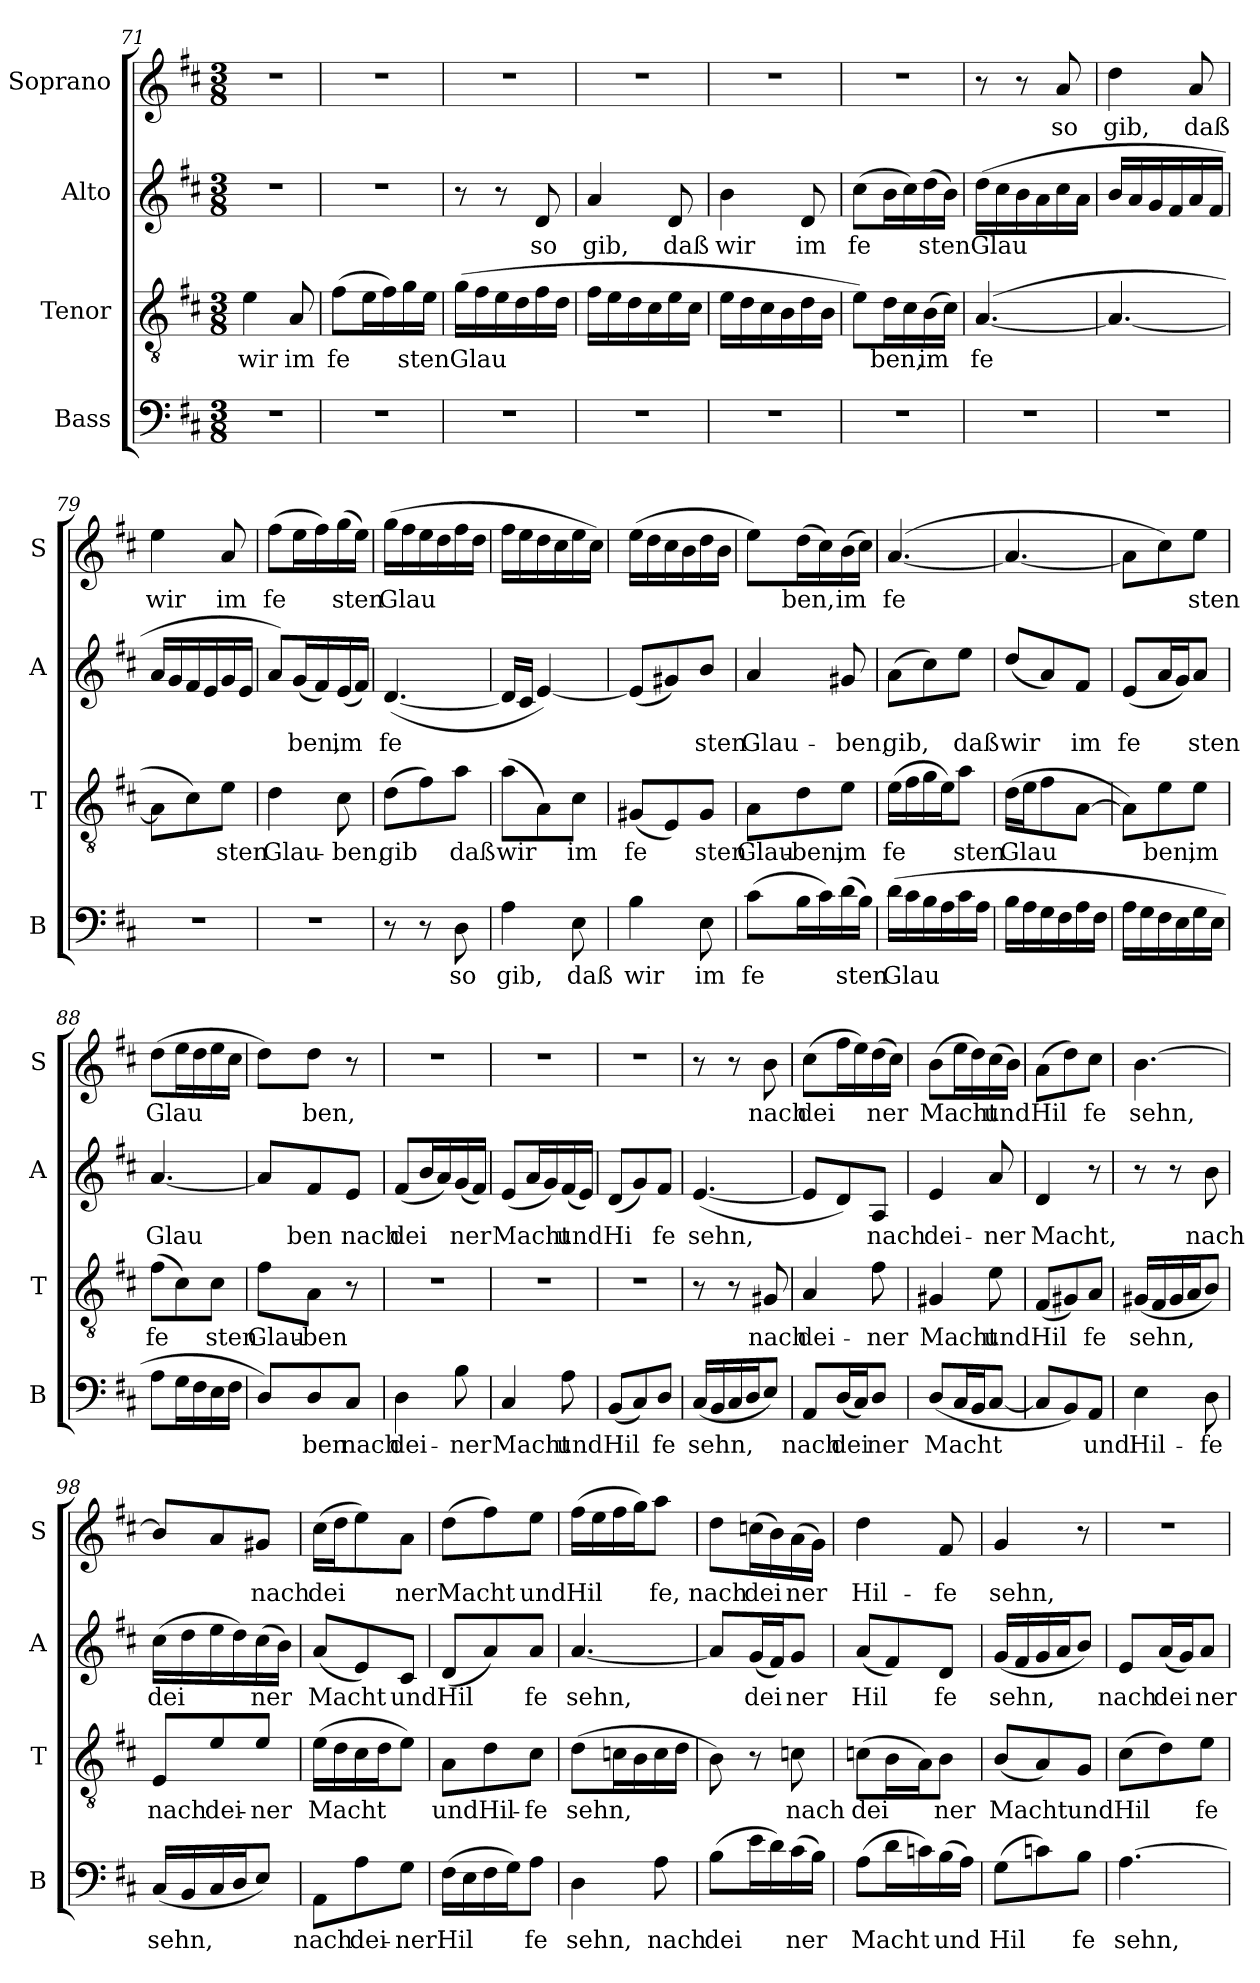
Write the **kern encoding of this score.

**kern	**text	**kern	**text	**kern	**text	**kern	**text
*part4	*part4	*part3	*part3	*part2	*part2	*part1	*part1
*staff4	*staff4	*staff3	*staff3	*staff2	*staff2	*staff1	*staff1
*I"Bass	*	*I"Tenor	*	*I"Alto	*	*I"Soprano	*
*I'B	*	*I'T	*	*I'A	*	*I'S	*
!!LO:PB:g=z
*clefF4	*	*clefGv2	*	*clefG2	*	*clefG2	*
*k[f#c#]	*	*k[f#c#]	*	*k[f#c#]	*	*k[f#c#]	*
*M3/8	*	*M3/8	*	*M3/8	*	*M3/8	*
=71	=71	=71	=71	=71	=71	=71	=71
!	!	!	!LO:LY:b	!	!	!	!
4.r	.	4e\	wir	4.r	.	4.r	.
!	!	!	!LO:LY:b	!	!	!	!
.	.	8A/	im	.	.	.	.
=72	=72	=72	=72	=72	=72	=72	=72
!	!	!	!LO:LY:b	!	!	!	!
4.r	.	(8f#\L	fe	4.r	.	4.r	.
.	.	16e\L	.	.	.	.	.
.	.	16f#\)	.	.	.	.	.
!	!	!	!LO:LY:b	!	!	!	!
.	.	16g\	sten	.	.	.	.
.	.	16e\JJ	.	.	.	.	.
=73	=73	=73	=73	=73	=73	=73	=73
!	!	!	!LO:LY:b	!	!	!	!
4.r	.	(16g\LL	Glau	8r	.	4.r	.
.	.	16f#\	.	.	.	.	.
.	.	16e\	.	8r	.	.	.
.	.	16d\	.	.	.	.	.
!	!	!	!	!	!LO:LY:b	!	!
.	.	16f#\	.	8d/	so	.	.
.	.	16d\JJ	.	.	.	.	.
=74	=74	=74	=74	=74	=74	=74	=74
!	!	!	!	!	!LO:LY:b	!	!
4.r	.	16f#\LL	.	4a/	gib,	4.r	.
.	.	16e\	.	.	.	.	.
.	.	16d\	.	.	.	.	.
.	.	16c#\	.	.	.	.	.
!	!	!	!	!	!LO:LY:b	!	!
.	.	16e\	.	8d/	daß	.	.
.	.	16c#\JJ	.	.	.	.	.
=75	=75	=75	=75	=75	=75	=75	=75
!	!	!	!	!	!LO:LY:b	!	!
4.r	.	16e\LL	.	4b\	wir	4.r	.
.	.	16d\	.	.	.	.	.
.	.	16c#\	.	.	.	.	.
.	.	16B\	.	.	.	.	.
!	!	!	!	!	!LO:LY:b	!	!
.	.	16d\	.	8d/	im	.	.
.	.	16B\JJ	.	.	.	.	.
!!LO:LB:g=z
=76	=76	=76	=76	=76	=76	=76	=76
!	!	!	!	!	!LO:LY:b	!	!
4.r	.	8e\L)	.	(8cc#\L	fe	4.r	.
!	!	!	!LO:LY:b	!	!	!	!
.	.	16d\L	ben,	16b\L	.	.	.
.	.	16c#\	.	16cc#\)	.	.	.
!	!	!	!LO:LY:b	!	!LO:LY:b	!	!
.	.	(16B\	im	(16dd\	sten	.	.
.	.	16c#\JJ)	.	16b\JJ)	.	.	.
!!LO:LB:g=z
=77	=77	=77	=77	=77	=77	=77	=77
!	!	!	!LO:LY:b	!	!LO:LY:b	!	!
4.r	.	([4.A/	fe	(16dd\LL	Glau	8r	.
.	.	.	.	16cc#\	.	.	.
.	.	.	.	16b\	.	8r	.
.	.	.	.	16a\	.	.	.
!	!	!	!	!	!	!	!LO:LY:b
.	.	.	.	16cc#\	.	8a/	so
.	.	.	.	16a\JJ	.	.	.
=78	=78	=78	=78	=78	=78	=78	=78
!	!	!	!	!	!	!	!LO:LY:b
4.r	.	4.A/_	.	16b/LL	.	4dd\	gib,
.	.	.	.	16a/	.	.	.
.	.	.	.	16g/	.	.	.
.	.	.	.	16f#/	.	.	.
!	!	!	!	!	!	!	!LO:LY:b
.	.	.	.	16a/	.	8a/	daß
.	.	.	.	16f#/JJ	.	.	.
=79	=79	=79	=79	=79	=79	=79	=79
!	!	!	!	!	!	!	!LO:LY:b
4.r	.	8A\L]	.	16a/LL	.	4ee\	wir
.	.	.	.	16g/	.	.	.
.	.	8c#\)	.	16f#/	.	.	.
.	.	.	.	16e/	.	.	.
!	!	!	!LO:LY:b	!	!	!	!LO:LY:b
.	.	8e\J	sten	16g/	.	8a/	im
.	.	.	.	16e/JJ	.	.	.
=80	=80	=80	=80	=80	=80	=80	=80
!	!	!	!LO:LY:b	!	!	!	!LO:LY:b
4.r	.	4d\	Glau-	8a/L)	.	(8ff#\L	fe
!	!	!	!	!	!LO:LY:b	!	!
.	.	.	.	(16g/L	ben,	16ee\L	.
.	.	.	.	16f#/)	.	16ff#\)	.
!	!	!	!LO:LY:b	!	!LO:LY:b	!	!LO:LY:b
.	.	8c#\	ben,	(16e/	im	(16gg\	sten
.	.	.	.	16f#/JJ)	.	16ee\JJ)	.
!!LO:LB:g=z
=81	=81	=81	=81	=81	=81	=81	=81
!	!	!	!LO:LY:b	!	!LO:LY:b	!	!LO:LY:b
8r	.	(8d\L	gib	([4.d/	fe	(16gg\LL	Glau
.	.	.	.	.	.	16ff#\	.
8r	.	8f#\)	.	.	.	16ee\	.
.	.	.	.	.	.	16dd\	.
!	!LO:LY:b	!	!LO:LY:b	!	!	!	!
8D\	so	8a\J	daß	.	.	16ff#\	.
.	.	.	.	.	.	16dd\JJ	.
=82	=82	=82	=82	=82	=82	=82	=82
!	!LO:LY:b	!	!LO:LY:b	!	!	!	!
4A\	gib,	(8a\L	wir	16d/LL]	.	16ff#\LL	.
.	.	.	.	16c#/JJ	.	16ee\	.
.	.	8A\)	.	[4e/)	.	16dd\	.
.	.	.	.	.	.	16cc#\	.
!	!LO:LY:b	!	!LO:LY:b	!	!	!	!
8E\	daß	8c#\J	im	.	.	16ee\	.
.	.	.	.	.	.	16cc#\JJ)	.
!!LO:PB:g=z
=83	=83	=83	=83	=83	=83	=83	=83
!	!LO:LY:b	!	!LO:LY:b	!	!	!	!
4B\	wir	(8G#X/L	fe	(8e/L]	.	(16ee\LL	.
.	.	.	.	.	.	16dd\	.
.	.	8E/)	.	8g#X/)	.	16cc#\	.
.	.	.	.	.	.	16b\	.
!	!LO:LY:b	!	!LO:LY:b	!	!LO:LY:b	!	!
8E\	im	8G#/J	sten	8b/J	sten	16dd\	.
.	.	.	.	.	.	16b\JJ	.
=84	=84	=84	=84	=84	=84	=84	=84
!	!LO:LY:b	!	!LO:LY:b	!	!LO:LY:b	!	!
(8c#\L	fe	8A\L	Glau-	4a/	Glau-	8ee\L)	.
!	!	!	!LO:LY:b	!	!	!	!LO:LY:b
16B\L	.	8d\	ben,	.	.	(16dd\L	ben,
16c#\)	.	.	.	.	.	16cc#\)	.
!	!LO:LY:b	!	!LO:LY:b	!	!LO:LY:b	!	!LO:LY:b
(16d\	sten	8e\J	im	8g#X/	ben,	(16b\	im
16B\JJ)	.	.	.	.	.	16cc#\JJ)	.
=85	=85	=85	=85	=85	=85	=85	=85
!	!LO:LY:b	!	!LO:LY:b	!	!LO:LY:b	!	!LO:LY:b
(16d\LL	Glau	(16e\LL	fe	(8a\L	gib,	([4.a/	fe
16c#\	.	16f#\	.	.	.	.	.
16B\	.	16g\	.	8cc#\)	.	.	.
16A\	.	16e\J)	.	.	.	.	.
!	!	!	!LO:LY:b	!	!LO:LY:b	!	!
16c#\	.	8a\J	sten	8ee\J	daß	.	.
16A\JJ	.	.	.	.	.	.	.
=86	=86	=86	=86	=86	=86	=86	=86
!	!	!	!LO:LY:b	!	!LO:LY:b	!	!
16B\LL	.	(16d\LL	Glau	(8dd/L	wir	4.a/_	.
16A\	.	16e\J	.	.	.	.	.
16G\	.	8f#\	.	8a/)	.	.	.
16F#\	.	.	.	.	.	.	.
!	!	!	!	!	!LO:LY:b	!	!
16A\	.	[8A\J	.	8f#/J	im	.	.
16F#\JJ	.	.	.	.	.	.	.
!!LO:LB:g=z
=87	=87	=87	=87	=87	=87	=87	=87
!	!	!	!	!	!LO:LY:b	!	!
16A\LL	.	8A\L])	.	(8e/L	fe	8a\L]	.
16G\	.	.	.	.	.	.	.
!	!	!	!LO:LY:b	!	!	!	!
16F#\	.	8e\	ben,	16a/L	.	8cc#\)	.
16E\	.	.	.	16g/J)	.	.	.
!	!	!	!LO:LY:b	!	!LO:LY:b	!	!LO:LY:b
16G\	.	8e\J	im	8a/J	sten	8ee\J	sten
16E\JJ	.	.	.	.	.	.	.
=88	=88	=88	=88	=88	=88	=88	=88
!	!	!	!LO:LY:b	!	!LO:LY:b	!	!LO:LY:b
8A\L	.	(8f#\L	fe	[4.a/	Glau	(8dd\L	Glau
16G\L	.	8c#\)	.	.	.	16ee\L	.
16F#\	.	.	.	.	.	16dd\	.
!	!	!	!LO:LY:b	!	!	!	!
16E\	.	8c#\J	sten	.	.	16ee\	.
16F#\JJ	.	.	.	.	.	16cc#\JJ	.
=89	=89	=89	=89	=89	=89	=89	=89
!	!	!	!LO:LY:b	!	!	!	!
8D/L)	.	8f#\L	Glau-	8a/L]	.	8dd\L)	.
!	!LO:LY:b	!	!LO:LY:b	!	!LO:LY:b	!	!LO:LY:b
8D/	ben	8A\J	ben	8f#/	ben	8dd\J	ben,
!	!LO:LY:b	!	!	!	!LO:LY:b	!	!
8C#/J	nach	8r	.	8e/J	nach	8r	.
!!LO:LB:g=z
=90	=90	=90	=90	=90	=90	=90	=90
!	!LO:LY:b	!	!	!	!LO:LY:b	!	!
4D\	dei-	4.r	.	(8f#/L	dei	4.r	.
.	.	.	.	16b/L	.	.	.
.	.	.	.	16a/)	.	.	.
!	!LO:LY:b	!	!	!	!LO:LY:b	!	!
8B\	ner	.	.	(16g/	ner	.	.
.	.	.	.	16f#/JJ)	.	.	.
=91	=91	=91	=91	=91	=91	=91	=91
!	!LO:LY:b	!	!	!	!LO:LY:b	!	!
4C#/	Macht	4.r	.	(8e/L	Macht	4.r	.
.	.	.	.	16a/L	.	.	.
.	.	.	.	16g/)	.	.	.
!	!LO:LY:b	!	!	!	!LO:LY:b	!	!
8A\	und	.	.	(16f#/	und	.	.
.	.	.	.	16e/JJ)	.	.	.
=92	=92	=92	=92	=92	=92	=92	=92
!	!LO:LY:b	!	!	!	!LO:LY:b	!	!
(8BB/L	Hil	4.r	.	(8d/L	Hi	4.r	.
8C#/)	.	.	.	8g/)	.	.	.
!	!LO:LY:b	!	!	!	!LO:LY:b	!	!
8D/J	fe	.	.	8f#/J	fe	.	.
=93	=93	=93	=93	=93	=93	=93	=93
!	!LO:LY:b	!	!	!	!LO:LY:b	!	!
(16C#/LL	sehn,	8r	.	([4.e/	sehn,	8r	.
16BB/	.	.	.	.	.	.	.
16C#/	.	8r	.	.	.	8r	.
16D/J	.	.	.	.	.	.	.
!	!	!	!LO:LY:b	!	!	!	!LO:LY:b
8E/J)	.	8G#X/	nach	.	.	8b\	nach
=94	=94	=94	=94	=94	=94	=94	=94
!	!LO:LY:b	!	!LO:LY:b	!	!	!	!LO:LY:b
8AA/L	nach	4A/	dei-	8e/L]	.	(8cc#\L	dei
!	!LO:LY:b	!	!	!	!	!	!
(16D/L	dei	.	.	8d/)	.	16ff#\L	.
16C#/J)	.	.	.	.	.	16ee\)	.
!	!LO:LY:b	!	!LO:LY:b	!	!LO:LY:b	!	!LO:LY:b
8D/J	ner	8f#\	ner	8A/J	nach	(16dd\	ner
.	.	.	.	.	.	16cc#\JJ)	.
!!LO:PB:g=z
=95	=95	=95	=95	=95	=95	=95	=95
!	!LO:LY:b	!	!LO:LY:b	!	!LO:LY:b	!	!LO:LY:b
(8D/L	Macht	4G#X/	Macht	4e/	dei-	(8b\L	Macht
16C#/L	.	.	.	.	.	16ee\L	.
16BB/J	.	.	.	.	.	16dd\)	.
!	!	!	!LO:LY:b	!	!LO:LY:b	!	!LO:LY:b
[8C#/J	.	8e\	und	8a/	ner	(16cc#\	und
.	.	.	.	.	.	16b\JJ)	.
=96	=96	=96	=96	=96	=96	=96	=96
!	!	!	!LO:LY:b	!	!LO:LY:b	!	!LO:LY:b
8C#/L]	.	(8F#/L	Hil	4d/	Macht,	(8a\L	Hil
8BB/)	.	8G#X/)	.	.	.	8dd\)	.
!	!LO:LY:b	!	!LO:LY:b	!	!	!	!LO:LY:b
8AA/J	und	8A/J	fe	8r	.	8cc#\J	fe
!!LO:LB:g=z
=97	=97	=97	=97	=97	=97	=97	=97
!	!LO:LY:b	!	!LO:LY:b	!	!	!	!LO:LY:b
4E\	Hil-	(16G#X/LL	sehn,	8r	.	[4.b\	sehn,
.	.	16F#/	.	.	.	.	.
.	.	16G#/	.	8r	.	.	.
.	.	16A/J	.	.	.	.	.
!	!LO:LY:b	!	!	!	!LO:LY:b	!	!
8D\	fe	8B/J)	.	8b\	nach	.	.
=98	=98	=98	=98	=98	=98	=98	=98
!	!LO:LY:b	!	!LO:LY:b	!	!LO:LY:b	!	!
(16C#/LL	sehn,	8E/L	nach	(16cc#\LL	dei	8b/L]	.
16BB/	.	.	.	16dd\	.	.	.
!	!	!	!LO:LY:b	!	!	!	!
16C#/	.	8e/	dei-	16ee\	.	8a/	.
16D/J	.	.	.	16dd\)	.	.	.
!	!	!	!LO:LY:b	!	!LO:LY:b	!	!LO:LY:b
8E/J)	.	8e/J	ner	(16cc#\	ner	8g#X/J	nach
.	.	.	.	16b\JJ)	.	.	.
=99	=99	=99	=99	=99	=99	=99	=99
!	!LO:LY:b	!	!LO:LY:b	!	!LO:LY:b	!	!LO:LY:b
8AA\L	nach	(16e\LL	Macht	(8a/L	Macht	(16cc#\LL	dei
.	.	16d\	.	.	.	16dd\J	.
!	!LO:LY:b	!	!	!	!	!	!
8A\	dei-	16c#\	.	8e/)	.	8ee\)	.
.	.	16d\J	.	.	.	.	.
!	!LO:LY:b	!	!	!	!LO:LY:b	!	!LO:LY:b
8G\J	ner	8e\J)	.	8c#/J	und	8a\J	ner
=100	=100	=100	=100	=100	=100	=100	=100
!	!LO:LY:b	!	!LO:LY:b	!	!LO:LY:b	!	!LO:LY:b
(16F#\LL	Hil	8A\L	und	(8d/L	Hil	(8dd\L	Macht
16E\	.	.	.	.	.	.	.
!	!	!	!LO:LY:b	!	!	!	!
16F#\	.	8d\	Hil-	8a/)	.	8ff#\)	.
16G\J)	.	.	.	.	.	.	.
!	!LO:LY:b	!	!LO:LY:b	!	!LO:LY:b	!	!LO:LY:b
8A\J	fe	8c#\J	fe	8a/J	fe	8ee\J	und
=101	=101	=101	=101	=101	=101	=101	=101
!	!LO:LY:b	!	!LO:LY:b	!	!LO:LY:b	!	!LO:LY:b
4D\	sehn,	(8d\L	sehn,	[4.a/	sehn,	(16ff#\LL	Hil
.	.	.	.	.	.	16ee\	.
.	.	16cn\L	.	.	.	16ff#\	.
.	.	16B\	.	.	.	16gg\J)	.
!	!LO:LY:b	!	!	!	!	!	!LO:LY:b
8A\	nach	16c\	.	.	.	8aa\J	fe,
.	.	16d\JJ	.	.	.	.	.
!!LO:LB:g=z
=102	=102	=102	=102	=102	=102	=102	=102
!	!LO:LY:b	!	!	!	!	!	!LO:LY:b
(8B\L	dei	8B\)	.	8a/L]	.	8dd\L	nach
!	!	!	!	!	!LO:LY:b	!	!LO:LY:b
16e\L	.	8r	.	(16g/L	dei	(16ccn\L	dei
16d\)	.	.	.	16f#/J)	.	16b\)	.
!	!LO:LY:b	!	!LO:LY:b	!	!LO:LY:b	!	!LO:LY:b
(16c#\	ner	8cn\	nach	8g/J	ner	(16a\	ner
16B\JJ)	.	.	.	.	.	16g\JJ)	.
=103	=103	=103	=103	=103	=103	=103	=103
!	!LO:LY:b	!	!LO:LY:b	!	!LO:LY:b	!	!LO:LY:b
(8A\L	Macht	(8cn\L	dei	(8a/L	Hil	4dd\	Hil-
16d\L	.	16B\L	.	8f#/)	.	.	.
16cn\)	.	16A\J)	.	.	.	.	.
!	!LO:LY:b	!	!LO:LY:b	!	!LO:LY:b	!	!LO:LY:b
(16B\	und	8B\J	ner	8d/J	fe	8f#/	fe
16A\JJ)	.	.	.	.	.	.	.
!!LO:PB:g=z
=104	=104	=104	=104	=104	=104	=104	=104
!	!LO:LY:b	!	!LO:LY:b	!	!LO:LY:b	!	!LO:LY:b
(8G\L	Hil	(8B/L	Macht	(16g/LL	sehn,	4g/	sehn,
.	.	.	.	16f#/	.	.	.
8cn\)	.	8A/)	.	16g/	.	.	.
.	.	.	.	16a/J	.	.	.
!	!LO:LY:b	!	!LO:LY:b	!	!	!	!
8B\J	fe	8G/J	und	8b/J)	.	8r	.
=105	=105	=105	=105	=105	=105	=105	=105
!	!LO:LY:b	!	!LO:LY:b	!	!LO:LY:b	!	!
[4.A\	sehn,	(8c#\L	Hil	8e/L	nach	4.r	.
!	!	!	!	!	!LO:LY:b	!	!
.	.	8d\)	.	(16a/L	dei	.	.
.	.	.	.	16g/J)	.	.	.
!	!	!	!LO:LY:b	!	!LO:LY:b	!	!
.	.	8e\J	fe	8a/J	ner	.	.
=	=	=	=	=	=	=	=
*-	*-	*-	*-	*-	*-	*-	*-
